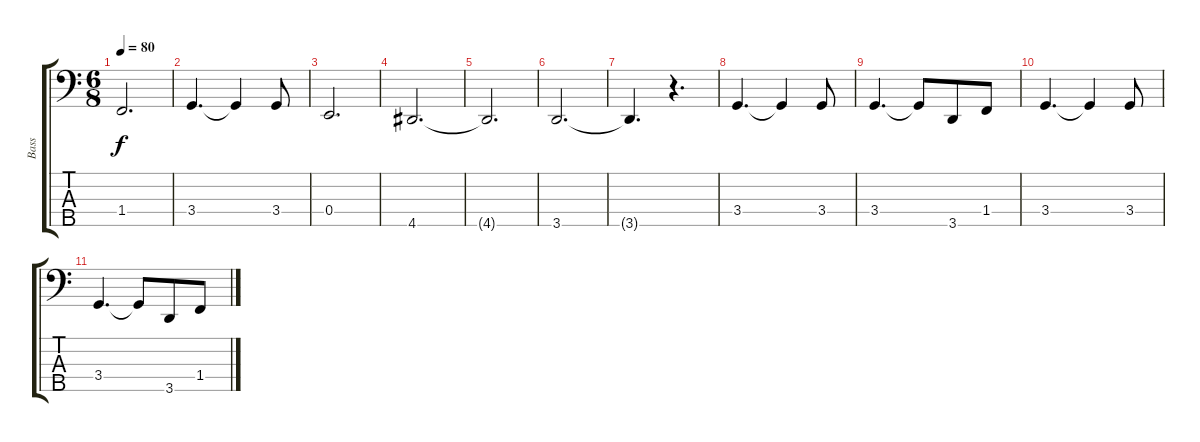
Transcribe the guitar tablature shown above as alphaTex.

\track ("Bass" "Bass") {instrument electricbassfinger}
\staff {score tabs}
\tuning (G2 D2 A1 E1 B0) {hide}
\ts (6 8)
\tempo 80
\clef f4
\ks c
1.4.2{d dy f} |
3.4.4{d} 3.4{t}.4 3.4.8 |
0.4.2{d} |
4.5.2{d} |
4.5{t}.2{d} |
3.5.2{d} |
3.5{t}.4{d} r.4{d} |
3.4.4{d} 3.4{t}.4 3.4.8 |
3.4.4{d} 3.4{t}.8 3.5.8 1.4.8 |
3.4.4{d} 3.4{t}.4 3.4.8 |
3.4.4{d} 3.4{t}.8 3.5.8 1.4.8
